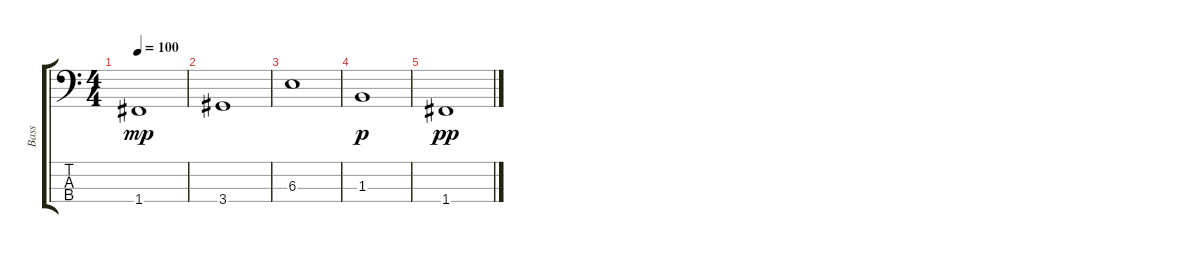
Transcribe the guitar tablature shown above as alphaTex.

\track ("Bass" "Bass") {instrument electricbassfinger}
\staff {score tabs}
\tuning (Ab2 Eb2 Bb1 F1) {hide}
\ts (4 4)
\tempo 100
\clef f4
\ks c
1.4.1{dy mp} |
3.4.1 |
6.3.1 |
1.3.1{dy p} |
1.4.1{dy pp}
